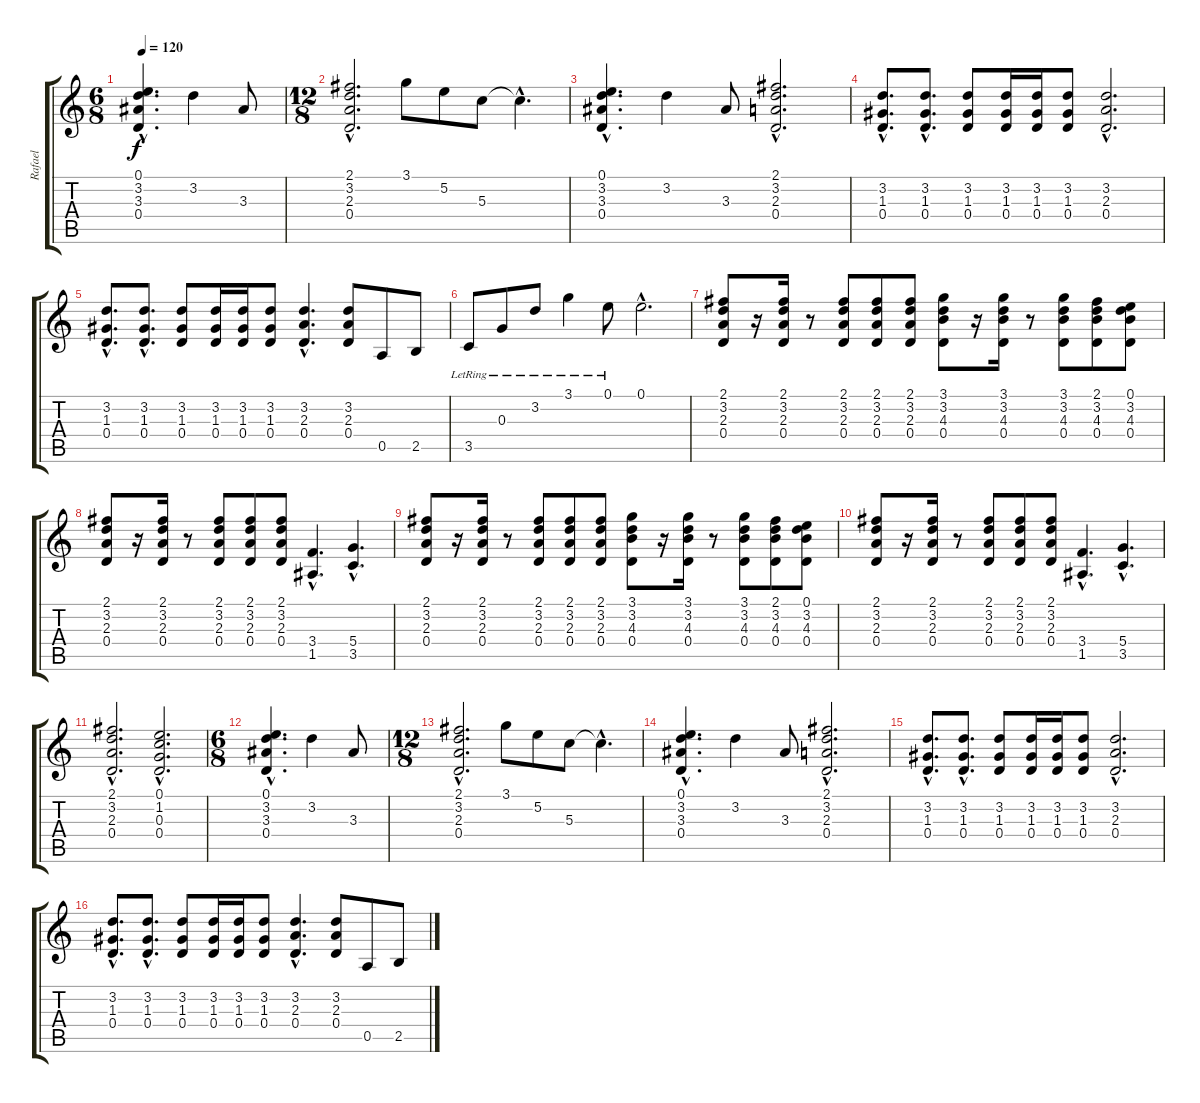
\track ("Rafael" "Rafael") {instrument overdrivenguitar}
\staff {score tabs}
\tuning (E4 B3 G3 D3 A2 E2) {hide}
\ts (6 8)
\tempo 120
\clef g2
\ks c
(0.1{hac} 3.2{hac} 3.3{hac} 0.4{hac}).4{d dy f} 3.2.4 3.3.8 |
\ts (12 8)
(2.1{hac} 3.2{hac} 2.3{hac} 0.4{hac}).2{d} 3.1.8 5.2.8 5.3.8 5.3{hac t}.4{d} |
(0.1{hac} 3.2{hac} 3.3{hac} 0.4{hac}).4{d} 3.2.4 3.3.8 (2.1{hac} 3.2{hac} 2.3{hac} 0.4{hac}).2{d} |
(3.2{hac} 1.3{hac} 0.4{hac}).8{d} (3.2{hac} 1.3{hac} 0.4{hac}).8{d} (3.2 1.3 0.4).8 (3.2 1.3 0.4).16 (3.2 1.3 0.4).16 (3.2 1.3 0.4).8 (3.2{hac} 2.3{hac} 0.4{hac}).2{d} |
(3.2{hac} 1.3{hac} 0.4{hac}).8{d} (3.2{hac} 1.3{hac} 0.4{hac}).8{d} (3.2 1.3 0.4).8 (3.2 1.3 0.4).16 (3.2 1.3 0.4).16 (3.2 1.3 0.4).8 (3.2{hac} 2.3{hac} 0.4{hac}).4{d} (3.2 2.3 0.4).8 0.5.8 2.5.8 |
3.5{lr}.8 0.3{lr}.8 3.2{lr}.8 3.1{lr}.4 0.1{lr}.8 0.1{hac}.2{d} |
(2.1 3.2 2.3 0.4).8 r.16 (2.1 3.2 2.3 0.4).16 r.8 (2.1 3.2 2.3 0.4).8 (2.1 3.2 2.3 0.4).8 (2.1 3.2 2.3 0.4).8 (3.1 3.2 4.3 0.4).8 r.16 (3.1 3.2 4.3 0.4).16 r.8 (3.1 3.2 4.3 0.4).8 (2.1 3.2 4.3 0.4).8 (0.1 3.2 4.3 0.4).8 |
(2.1 3.2 2.3 0.4).8 r.16 (2.1 3.2 2.3 0.4).16 r.8 (2.1 3.2 2.3 0.4).8 (2.1 3.2 2.3 0.4).8 (2.1 3.2 2.3 0.4).8 (3.4{hac} 1.5{hac}).4{d} (5.4{hac} 3.5{hac}).4{d} |
(2.1 3.2 2.3 0.4).8 r.16 (2.1 3.2 2.3 0.4).16 r.8 (2.1 3.2 2.3 0.4).8 (2.1 3.2 2.3 0.4).8 (2.1 3.2 2.3 0.4).8 (3.1 3.2 4.3 0.4).8 r.16 (3.1 3.2 4.3 0.4).16 r.8 (3.1 3.2 4.3 0.4).8 (2.1 3.2 4.3 0.4).8 (0.1 3.2 4.3 0.4).8 |
(2.1 3.2 2.3 0.4).8 r.16 (2.1 3.2 2.3 0.4).16 r.8 (2.1 3.2 2.3 0.4).8 (2.1 3.2 2.3 0.4).8 (2.1 3.2 2.3 0.4).8 (3.4{hac} 1.5{hac}).4{d} (5.4{hac} 3.5{hac}).4{d} |
(2.1{hac} 3.2{hac} 2.3{hac} 0.4{hac}).2{d} (0.1{hac} 1.2{hac} 0.3{hac} 0.4{hac}).2{d} |
\ts (6 8)
(0.1{hac} 3.2{hac} 3.3{hac} 0.4{hac}).4{d} 3.2.4 3.3.8 |
\ts (12 8)
(2.1{hac} 3.2{hac} 2.3{hac} 0.4{hac}).2{d} 3.1.8 5.2.8 5.3.8 5.3{hac t}.4{d} |
(0.1{hac} 3.2{hac} 3.3{hac} 0.4{hac}).4{d} 3.2.4 3.3.8 (2.1{hac} 3.2{hac} 2.3{hac} 0.4{hac}).2{d} |
(3.2{hac} 1.3{hac} 0.4{hac}).8{d} (3.2{hac} 1.3{hac} 0.4{hac}).8{d} (3.2 1.3 0.4).8 (3.2 1.3 0.4).16 (3.2 1.3 0.4).16 (3.2 1.3 0.4).8 (3.2{hac} 2.3{hac} 0.4{hac}).2{d} |
(3.2{hac} 1.3{hac} 0.4{hac}).8{d} (3.2{hac} 1.3{hac} 0.4{hac}).8{d} (3.2 1.3 0.4).8 (3.2 1.3 0.4).16 (3.2 1.3 0.4).16 (3.2 1.3 0.4).8 (3.2{hac} 2.3{hac} 0.4{hac}).4{d} (3.2 2.3 0.4).8 0.5.8 2.5.8
